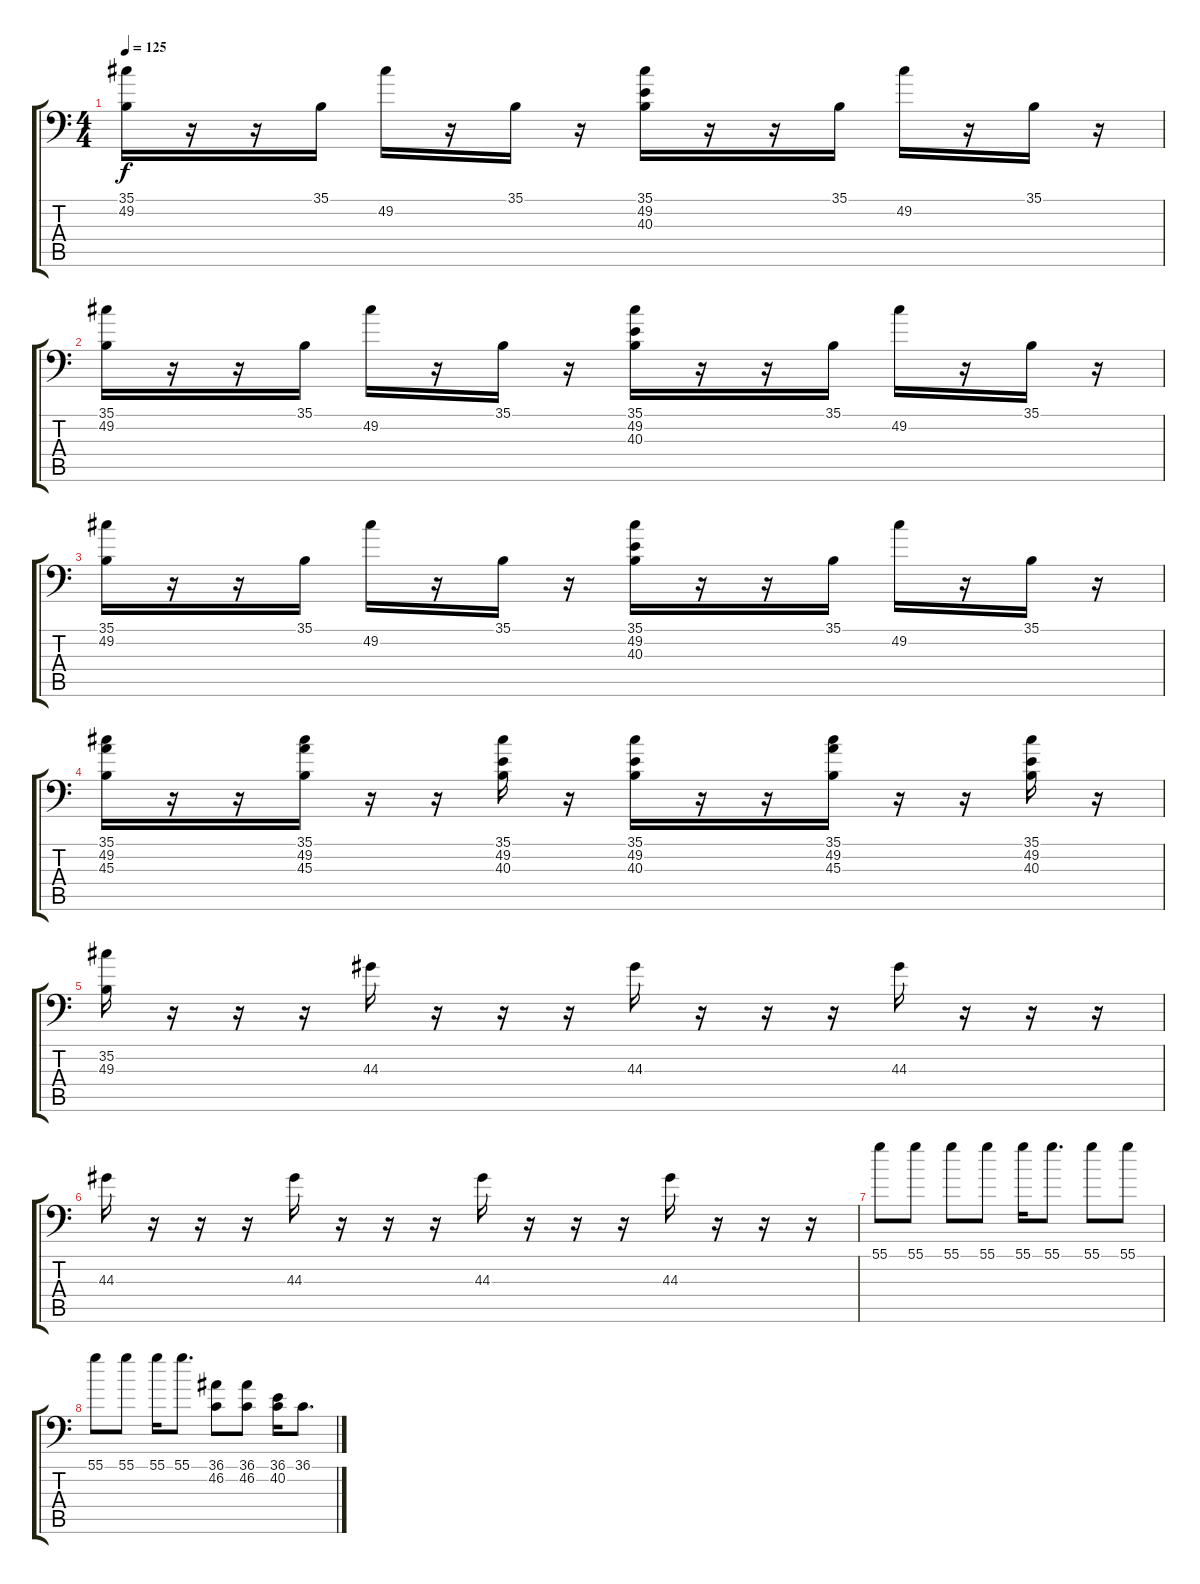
\track "" {instrument acousticgrandpiano}
\staff {score tabs}
\tuning (C-1 C-1 C-1 C-1 C-1 C-1) {hide}
\ts (4 4)
\tempo 125
\clef f4
\ks c
(35.1 49.2).16{dy f} r.16 r.16 35.1.16 49.2.16 r.16 35.1.16 r.16 (35.1 49.2 40.3).16 r.16 r.16 35.1.16 49.2.16 r.16 35.1.16 r.16 |
(35.1 49.2).16 r.16 r.16 35.1.16 49.2.16 r.16 35.1.16 r.16 (35.1 49.2 40.3).16 r.16 r.16 35.1.16 49.2.16 r.16 35.1.16 r.16 |
(35.1 49.2).16 r.16 r.16 35.1.16 49.2.16 r.16 35.1.16 r.16 (35.1 49.2 40.3).16 r.16 r.16 35.1.16 49.2.16 r.16 35.1.16 r.16 |
(35.1 49.2 45.3).16 r.16 r.16 (35.1 49.2 45.3).16 r.16 r.16 (35.1 49.2 40.3).16 r.16 (35.1 49.2 40.3).16 r.16 r.16 (35.1 49.2 45.3).16 r.16 r.16 (35.1 49.2 40.3).16 r.16 |
(35.2 49.3).16 r.16 r.16 r.16 44.3.16 r.16 r.16 r.16 44.3.16 r.16 r.16 r.16 44.3.16 r.16 r.16 r.16 |
44.3.16 r.16 r.16 r.16 44.3.16 r.16 r.16 r.16 44.3.16 r.16 r.16 r.16 44.3.16 r.16 r.16 r.16 |
55.1.8 55.1.8 55.1.8 55.1.8 55.1.16 55.1.8{d} 55.1.8 55.1.8 |
55.1.8 55.1.8 55.1.16 55.1.8{d} (36.1 46.2).8 (36.1 46.2).8 (36.1 40.2).16 36.1.8{d}
